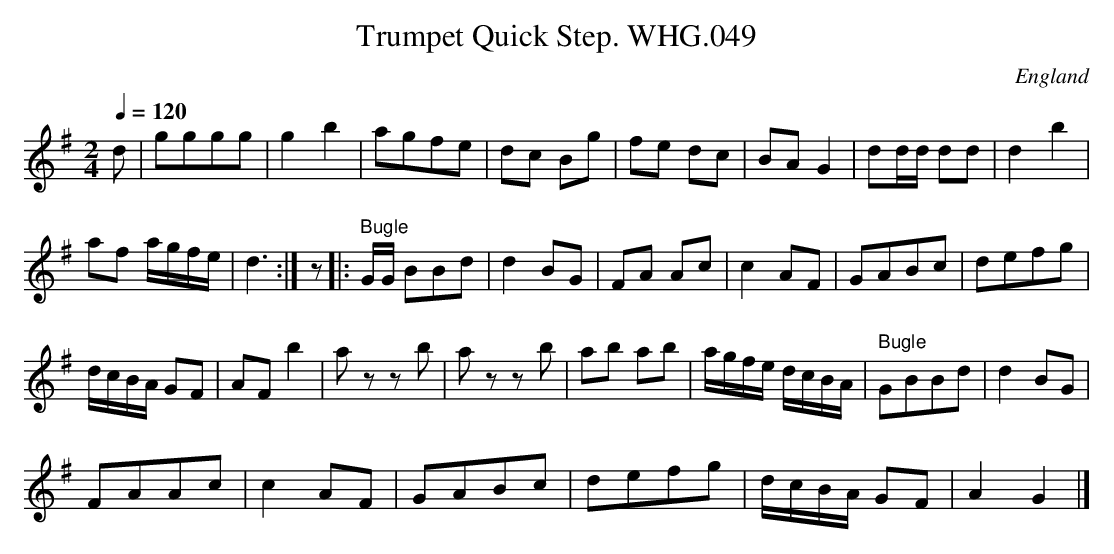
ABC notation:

X:1
T:Trumpet Quick Step. WHG.049
L:1/8
M:2/4
O:England
Q:1/4=120
K:G
d|gggg|g2b2|agfe|dc Bg|\
fe dc|BA G2|dd/d/ dd|d2b2|
af a/g/f/e/|d3:|z|:" Bugle"G/G/ BBd|d2BG|\
FA Ac|c2AF|GABc|defg|
d/c/B/A/ GF|AFb2|az zb|az zb|\
ab ab|a/g/f/e/ d/c/B/A/|" Bugle"GBBd|d2BG|
FAAc|c2AF|GABc|defg|\
d/c/B/A/ GF|A2G2|]
